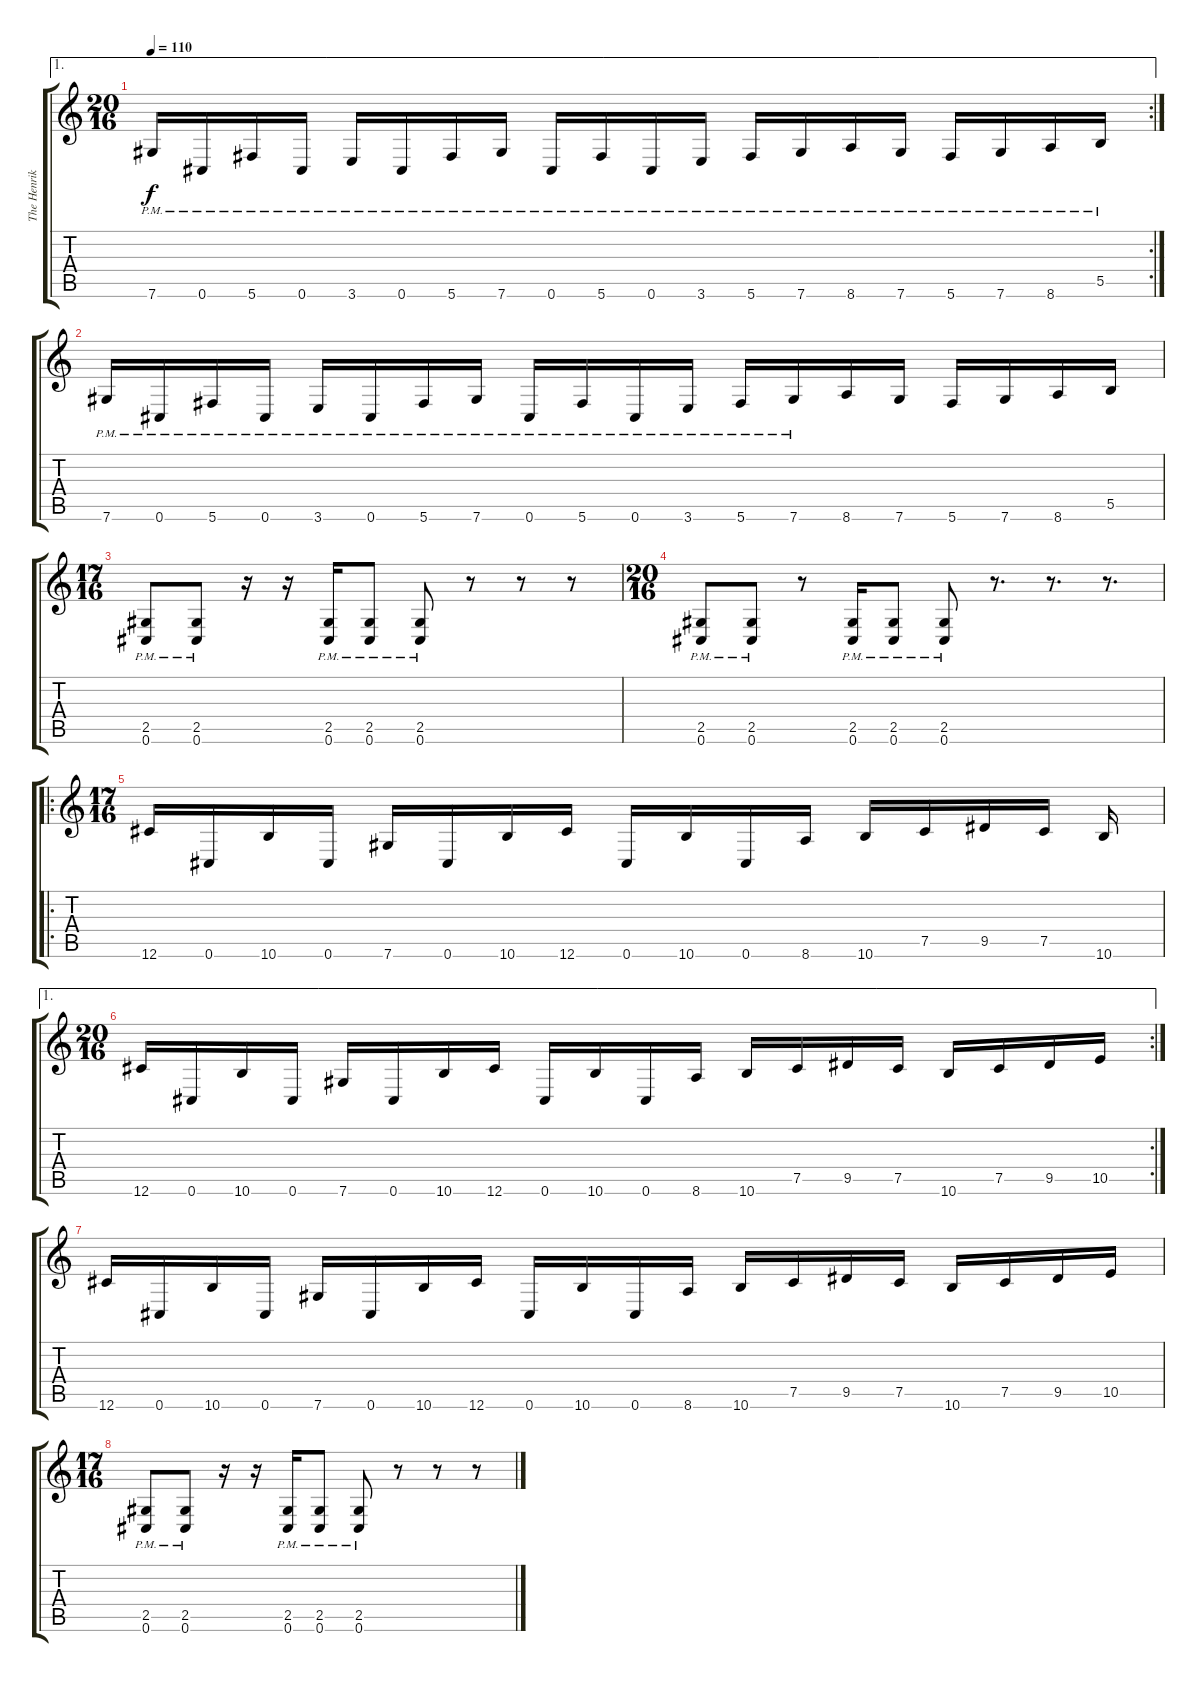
\track ("The Henriksson" "The Henrik") {instrument distortionguitar}
\staff {score tabs}
\tuning (Db4 Ab3 E3 B2 Gb2 Db2) {hide}
\ae 1
\rc 2
\ts (20 16)
\tempo 110
\clef g2
\ks c
7.6{pm}.16{dy f} 0.6{pm}.16 5.6{pm}.16 0.6{pm}.16 3.6{pm}.16 0.6{pm}.16 5.6{pm}.16 7.6{pm}.16 0.6{pm}.16 5.6{pm}.16 0.6{pm}.16 3.6{pm}.16 5.6{pm}.16 7.6{pm}.16 8.6{pm}.16 7.6{pm}.16 5.6{pm}.16 7.6{pm}.16 8.6{pm}.16 5.5{pm}.16 |
7.6{pm}.16 0.6{pm}.16 5.6{pm}.16 0.6{pm}.16 3.6{pm}.16 0.6{pm}.16 5.6{pm}.16 7.6{pm}.16 0.6{pm}.16 5.6{pm}.16 0.6{pm}.16 3.6{pm}.16 5.6{pm}.16 7.6{pm}.16 8.6.16 7.6.16 5.6.16 7.6.16 8.6.16 5.5.16 |
\ts (17 16)
(2.5{pm} 0.6{pm}).8 (2.5{pm} 0.6{pm}).8 r.16 r.16 (2.5{pm} 0.6{pm}).16 (2.5{pm} 0.6{pm}).8 (2.5{pm} 0.6{pm}).8 r.8 r.8 r.8 |
\ts (20 16)
(2.5{pm} 0.6{pm}).8 (2.5{pm} 0.6{pm}).8 r.8 (2.5{pm} 0.6{pm}).16 (2.5{pm} 0.6{pm}).8 (2.5{pm} 0.6{pm}).8 r.8{d} r.8{d} r.8{d} |
\ro
\ts (17 16)
12.6.16 0.6.16 10.6.16 0.6.16 7.6.16 0.6.16 10.6.16 12.6.16 0.6.16 10.6.16 0.6.16 8.6.16 10.6.16 7.5.16 9.5.16 7.5.16 10.6.16 |
\ae 1
\rc 2
\ts (20 16)
12.6.16 0.6.16 10.6.16 0.6.16 7.6.16 0.6.16 10.6.16 12.6.16 0.6.16 10.6.16 0.6.16 8.6.16 10.6.16 7.5.16 9.5.16 7.5.16 10.6.16 7.5.16 9.5.16 10.5.16 |
12.6.16 0.6.16 10.6.16 0.6.16 7.6.16 0.6.16 10.6.16 12.6.16 0.6.16 10.6.16 0.6.16 8.6.16 10.6.16 7.5.16 9.5.16 7.5.16 10.6.16 7.5.16 9.5.16 10.5.16 |
\ts (17 16)
(2.5{pm} 0.6{pm}).8 (2.5{pm} 0.6{pm}).8 r.16 r.16 (2.5{pm} 0.6{pm}).16 (2.5{pm} 0.6{pm}).8 (2.5{pm} 0.6{pm}).8 r.8 r.8 r.8
